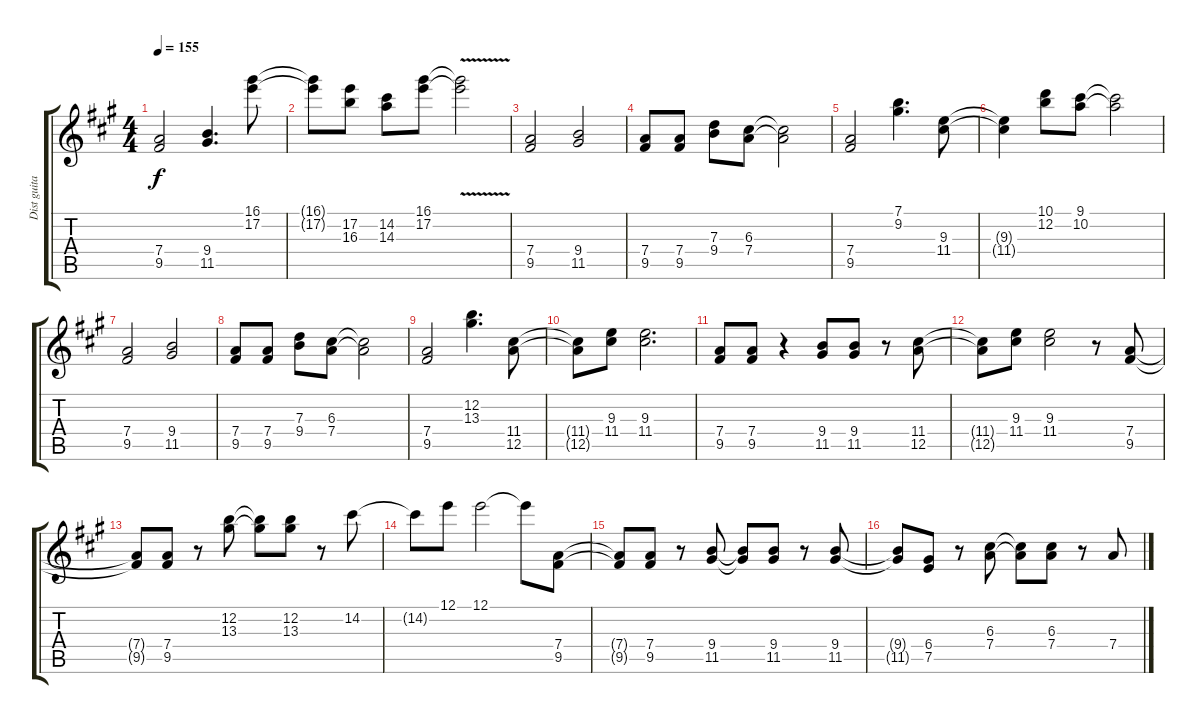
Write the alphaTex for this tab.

\track ("Dist guitar 1" "Dist guita") {instrument distortionguitar}
\staff {score tabs}
\tuning (E4 B3 G3 D3 A2 E2) {hide}
\ts (4 4)
\tempo 155
\clef g2
\ks a
(7.4 9.5).2{dy f} (9.4 11.5).4{d} (16.1 17.2).8 |
(16.1{t} 17.2{t}).8 (17.2 16.3).8 (14.2 14.3).8 (16.1 17.2).8 (16.1{v t} 17.2{v t}).2 |
(7.4 9.5).2 (9.4 11.5).2 |
(7.4 9.5).8 (7.4 9.5).8 (7.3 9.4).8 (6.3 7.4).8 (6.3{t} 7.4{t}).2 |
(7.4 9.5).2 (7.1 9.2).4{d} (9.3 11.4).8 |
(9.3{t} 11.4{t}).4 (10.1 12.2).8 (9.1 10.2).8 (9.1{t} 10.2{t}).2 |
(7.4 9.5).2 (9.4 11.5).2 |
(7.4 9.5).8 (7.4 9.5).8 (7.3 9.4).8 (6.3 7.4).8 (6.3{t} 7.4{t}).2 |
(7.4 9.5).2 (12.2 13.3).4{d} (11.4 12.5).8 |
(11.4{t} 12.5{t}).8 (9.3 11.4).8 (9.3 11.4).2{d} |
(7.4 9.5).8 (7.4 9.5).8 r.4 (9.4 11.5).8 (9.4 11.5).8 r.8 (11.4 12.5).8 |
(11.4{t} 12.5{t}).8 (9.3 11.4).8 (9.3 11.4).2 r.8 (7.4 9.5).8 |
(7.4{t} 9.5{t}).8 (7.4 9.5).8 r.8 (12.2 13.3).8 (12.2{t} 13.3{t}).8 (12.2 13.3).8 r.8 14.2.8 |
14.2{t}.8 12.1.8 12.1.2 12.1{t}.8 (7.4 9.5).8 |
(7.4{t} 9.5{t}).8 (7.4 9.5).8 r.8 (9.4 11.5).8 (9.4{t} 11.5{t}).8 (9.4 11.5).8 r.8 (9.4 11.5).8 |
(9.4{t} 11.5{t}).8 (6.4 7.5).8 r.8 (6.3 7.4).8 (6.3{t} 7.4{t}).8 (6.3 7.4).8 r.8 7.4.8
